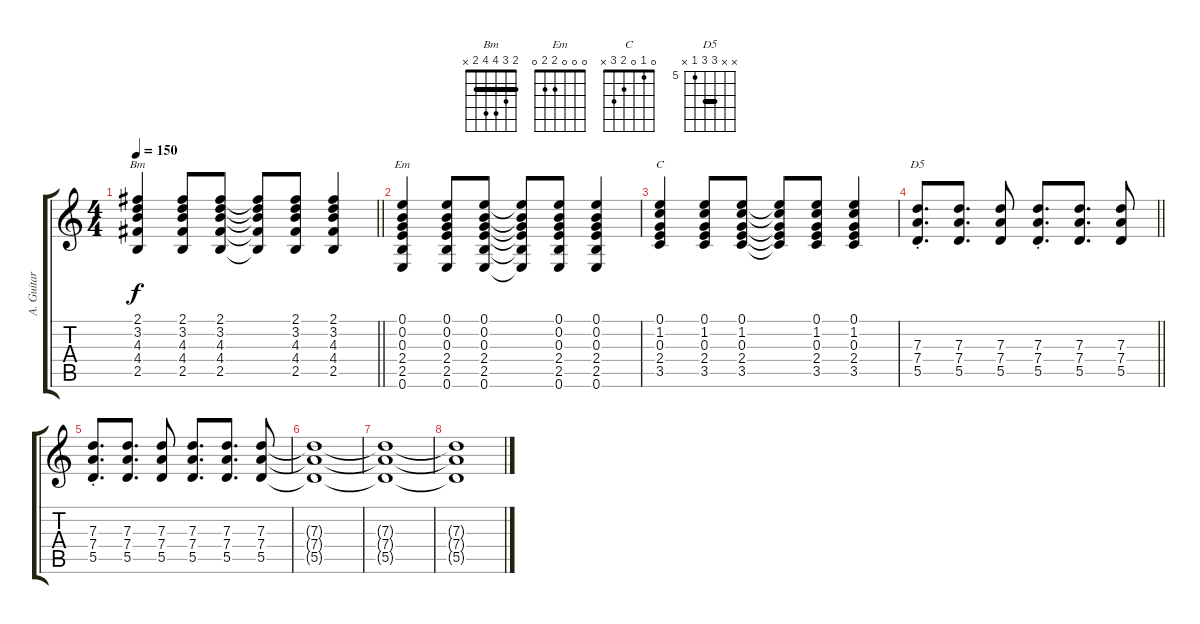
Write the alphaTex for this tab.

\track ("A. Guitar" "A. Guitar") {instrument acousticguitarsteel}
\staff {score tabs}
\tuning (E4 B3 G3 D3 A2 E2) {hide}
\chord ("Bm" 2 3 4 4 2 x) {barre 2}
\chord ("Em" 0 0 0 2 2 0)
\chord ("C" 0 1 0 2 3 x)
\chord ("D5" x x 7 7 5 x) {firstfret 5 barre 7}
\ts (4 4)
\tempo 150
\clef g2
\barLineRight lightlight
\ks c
(2.1 3.2 4.3 4.4 2.5).4{ch "Bm" dy f} (2.1 3.2 4.3 4.4 2.5).8 (2.1 3.2 4.3 4.4 2.5).8 (2.1{t} 3.2{t} 4.3{t} 4.4{t} 2.5{t}).8 (2.1 3.2 4.3 4.4 2.5).8 (2.1 3.2 4.3 4.4 2.5).4 |
(0.1 0.2 0.3 2.4 2.5 0.6).4{ch "Em"} (0.1 0.2 0.3 2.4 2.5 0.6).8 (0.1 0.2 0.3 2.4 2.5 0.6).8 (0.1{t} 0.2{t} 0.3{t} 2.4{t} 2.5{t} 0.6{t}).8 (0.1 0.2 0.3 2.4 2.5 0.6).8 (0.1 0.2 0.3 2.4 2.5 0.6).4 |
(0.1 1.2 0.3 2.4 3.5).4{ch "C"} (0.1 1.2 0.3 2.4 3.5).8 (0.1 1.2 0.3 2.4 3.5).8 (0.1{t} 1.2{t} 0.3{t} 2.4{t} 3.5{t}).8 (0.1 1.2 0.3 2.4 3.5).8 (0.1 1.2 0.3 2.4 3.5).4 |
\barLineRight lightlight
(7.3{st} 7.4{st} 5.5{st}).8{d ch "D5"} (7.3 7.4 5.5).8{d} (7.3 7.4 5.5).8 (7.3{st} 7.4{st} 5.5{st}).8{d} (7.3 7.4 5.5).8{d} (7.3 7.4 5.5).8 |
(7.3{st} 7.4{st} 5.5{st}).8{d} (7.3 7.4 5.5).8{d} (7.3 7.4 5.5).8 (7.3 7.4 5.5).8{d} (7.3 7.4 5.5).8{d} (7.3 7.4 5.5).8 |
(7.3{t} 7.4{t} 5.5{t}).1 |
(7.3{t} 7.4{t} 5.5{t}).1 |
(7.3{t} 7.4{t} 5.5{t}).1
